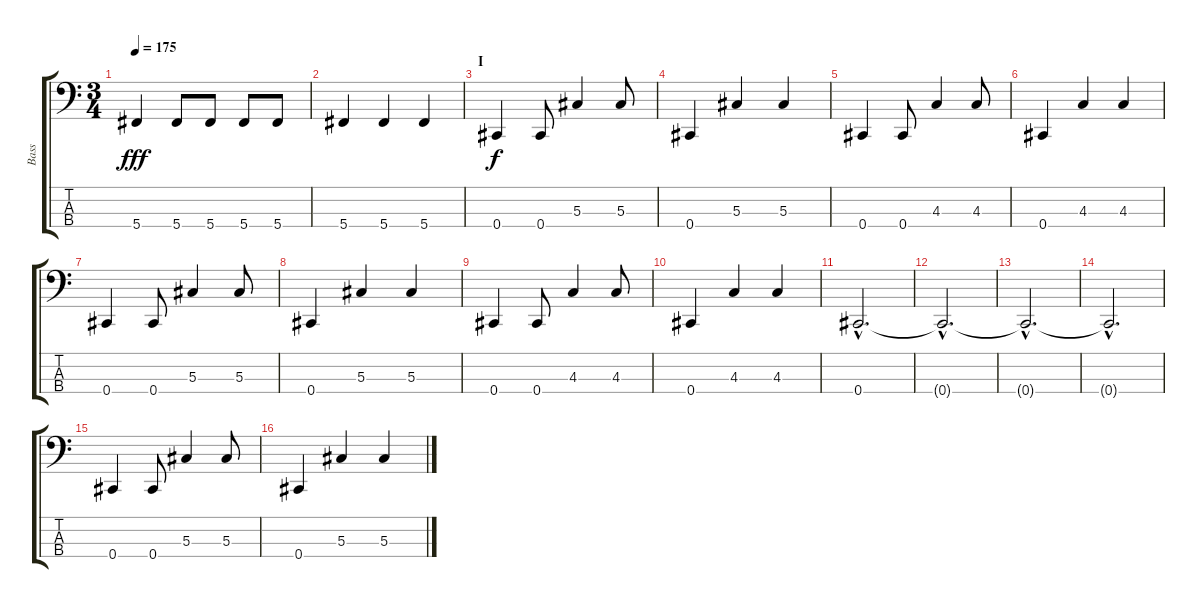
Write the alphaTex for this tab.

\track ("Bass" "Bass") {instrument electricbasspick}
\staff {score tabs}
\tuning (Gb2 Db2 Ab1 Db1) {hide}
\ts (3 4)
\tempo 175
\clef f4
\ks c
5.4.4{dy fff} 5.4.8 5.4.8 5.4.8 5.4.8 |
5.4.4 5.4.4 5.4.4 |
\section ("" "I")
0.4.4{dy f} 0.4.8 5.3.4 5.3.8 |
0.4.4 5.3.4 5.3.4 |
0.4.4 0.4.8 4.3.4 4.3.8 |
0.4.4 4.3.4 4.3.4 |
0.4.4 0.4.8 5.3.4 5.3.8 |
0.4.4 5.3.4 5.3.4 |
0.4.4 0.4.8 4.3.4 4.3.8 |
0.4.4 4.3.4 4.3.4 |
0.4{hac}.2{d} |
0.4{hac t}.2{d} |
0.4{hac t}.2{d} |
0.4{hac t}.2{d} |
0.4.4 0.4.8 5.3.4 5.3.8 |
0.4.4 5.3.4 5.3.4
